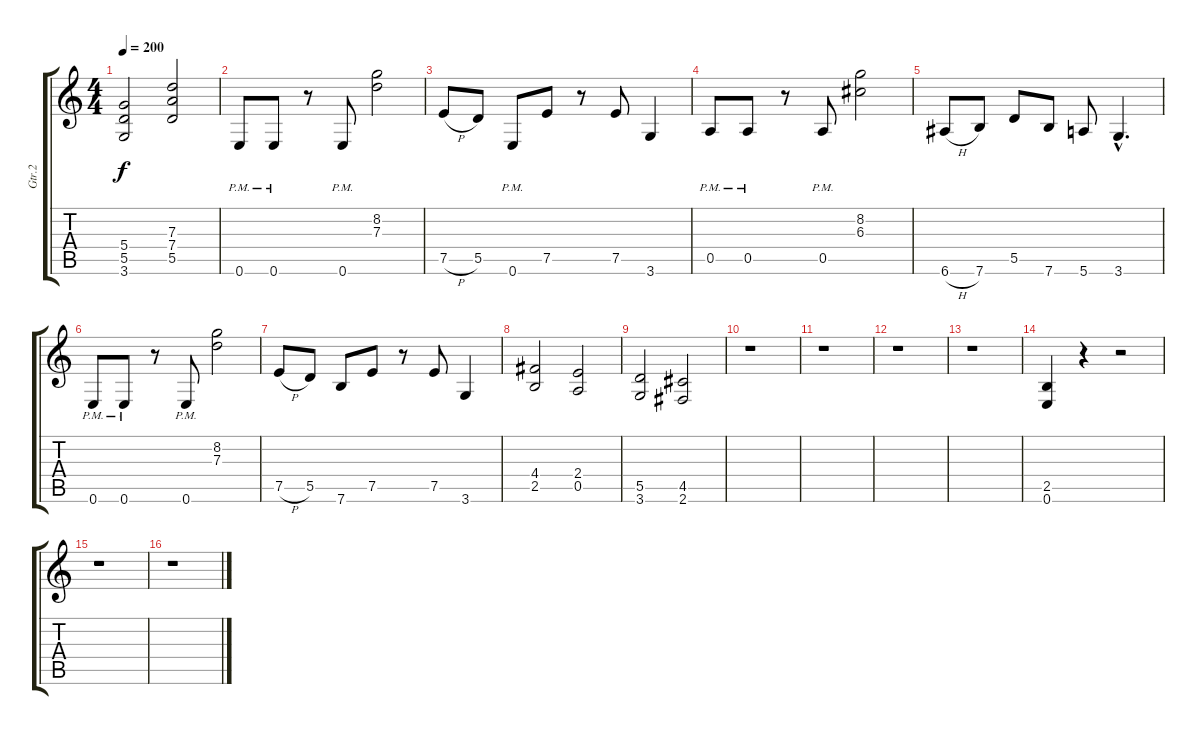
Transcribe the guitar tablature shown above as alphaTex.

\track ("Gtr.2" "Gtr.2") {instrument overdrivenguitar}
\staff {score tabs}
\tuning (E4 B3 G3 D3 A2 E2) {hide}
\ts (4 4)
\tempo 200
\clef g2
\ks c
(5.4 5.5 3.6).2{dy f} (7.3 7.4 5.5).2 |
0.6{pm}.8 0.6{pm}.8 r.8 0.6{pm}.8 (8.2 7.3).2 |
7.5{h}.8 5.5.8 0.6{pm}.8 7.5.8 r.8 7.5.8 3.6.4 |
0.5{pm}.8 0.5{pm}.8 r.8 0.5{pm}.8 (8.2 6.3).2 |
6.6{h}.8 7.6.8 5.5.8 7.6.8 5.6.8 3.6{hac}.4{d} |
0.6{pm}.8 0.6{pm}.8 r.8 0.6{pm}.8 (8.2 7.3).2 |
7.5{h}.8 5.5.8 7.6.8 7.5.8 r.8 7.5.8 3.6.4 |
(4.4 2.5).2 (2.4 0.5).2 |
(5.5 3.6).2 (4.5 2.6).2 |
r.1 |
r.1 |
r.1 |
r.1 |
(2.5 0.6).4 r.4 r.2 |
r.1 |
r.1
